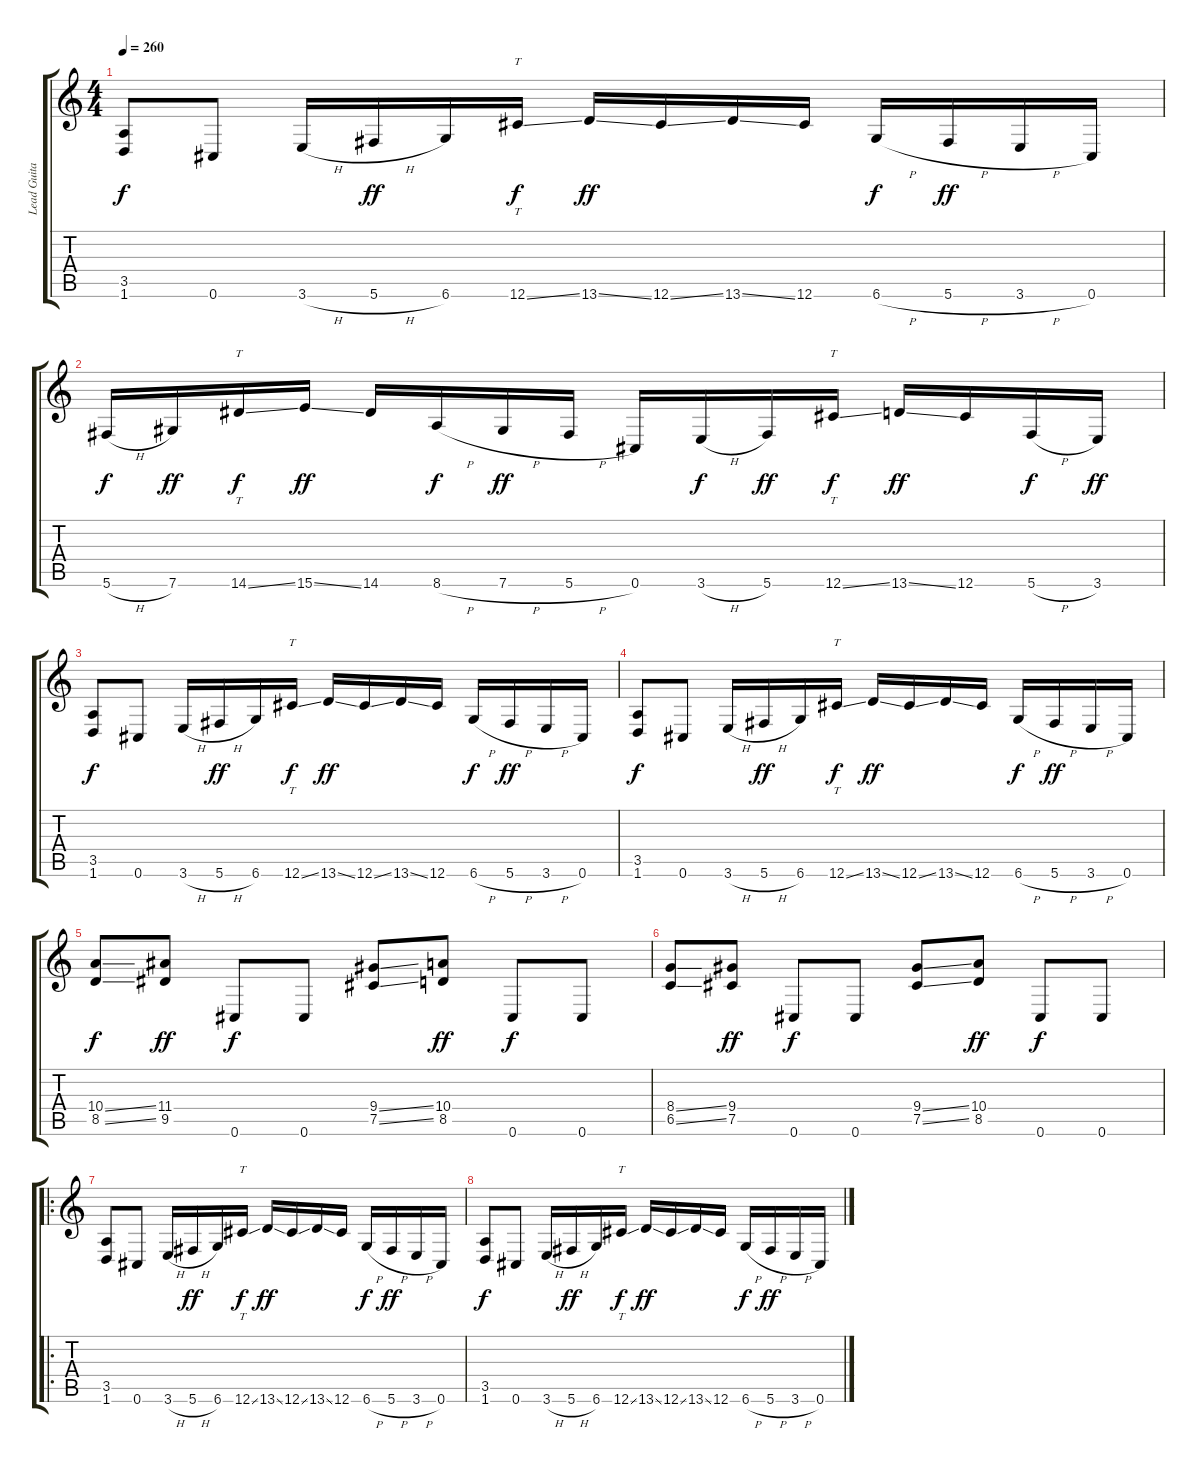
\track ("Lead Guitar" "Lead Guita") {instrument distortionguitar}
\staff {score tabs}
\tuning (Db4 Ab3 E3 B2 Gb2 Db2) {hide}
\ts (4 4)
\tempo 260
\clef g2
\ks c
(3.5 1.6).8{dy f} 0.6.8 3.6{h}.16 5.6{h}.16{dy ff} 6.6.16 12.6{ss}.16{tt dy f} 13.6{ss}.16{dy ff} 12.6{ss}.16 13.6{ss}.16 12.6.16 6.6{h}.16{dy f} 5.6{h}.16{dy ff} 3.6{h}.16 0.6.16 |
5.6{h}.16{dy f} 7.6.16{dy ff} 14.6{ss}.16{tt dy f} 15.6{ss}.16{dy ff} 14.6.16 8.6{h}.16{dy f} 7.6{h}.16{dy ff} 5.6{h}.16 0.6.16 3.6{h}.16{dy f} 5.6.16{dy ff} 12.6{ss}.16{tt dy f} 13.6{ss}.16{dy ff} 12.6.16 5.6{h}.16{dy f} 3.6.16{dy ff} |
(3.5 1.6).8{dy f} 0.6.8 3.6{h}.16 5.6{h}.16{dy ff} 6.6.16 12.6{ss}.16{tt dy f} 13.6{ss}.16{dy ff} 12.6{ss}.16 13.6{ss}.16 12.6.16 6.6{h}.16{dy f} 5.6{h}.16{dy ff} 3.6{h}.16 0.6.16 |
(3.5 1.6).8{dy f} 0.6.8 3.6{h}.16 5.6{h}.16{dy ff} 6.6.16 12.6{ss}.16{tt dy f} 13.6{ss}.16{dy ff} 12.6{ss}.16 13.6{ss}.16 12.6.16 6.6{h}.16{dy f} 5.6{h}.16{dy ff} 3.6{h}.16 0.6.16 |
(10.4{ss} 8.5{ss}).8{dy f} (11.4 9.5).8{dy ff} 0.6.8{dy f} 0.6.8 (9.4{ss} 7.5{ss}).8 (10.4 8.5).8{dy ff} 0.6.8{dy f} 0.6.8 |
(8.4{ss} 6.5{ss}).8 (9.4 7.5).8{dy ff} 0.6.8{dy f} 0.6.8 (9.4{ss} 7.5{ss}).8 (10.4 8.5).8{dy ff} 0.6.8{dy f} 0.6.8 |
\ro
(3.5 1.6).8 0.6.8 3.6{h}.16 5.6{h}.16{dy ff} 6.6.16 12.6{ss}.16{tt dy f} 13.6{ss}.16{dy ff} 12.6{ss}.16 13.6{ss}.16 12.6.16 6.6{h}.16{dy f} 5.6{h}.16{dy ff} 3.6{h}.16 0.6.16 |
(3.5 1.6).8{dy f} 0.6.8 3.6{h}.16 5.6{h}.16{dy ff} 6.6.16 12.6{ss}.16{tt dy f} 13.6{ss}.16{dy ff} 12.6{ss}.16 13.6{ss}.16 12.6.16 6.6{h}.16{dy f} 5.6{h}.16{dy ff} 3.6{h}.16 0.6.16
